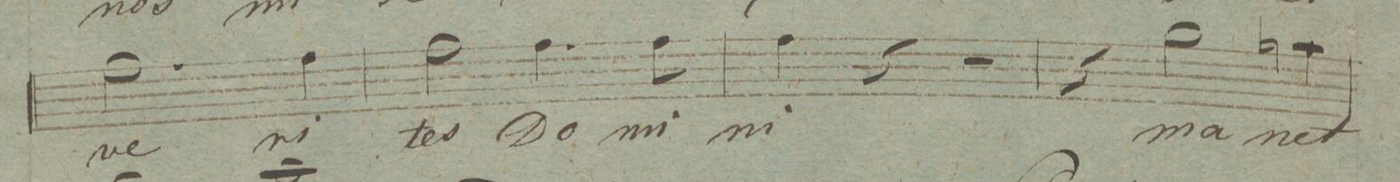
**kern	**text	**dynam
*I"Alto.	*	*
*clefC3	*	*
*k[b-]	*	*
*met(c|)	*	*
*M2/2	*	*
2.g\	ve-	.
4g\	-ri-	.
=42	=42	=42
2g\	-tes	.
4.g\	Do-	.
8g\	-mi-	.
=43	=43	=43
4g\	-ni	.
4r	.	.
2r	.	.
=44	=44	=44
4r	.	.
2a\	ma-	.
4bn\	-net	.
=45	=45	=45
*-	*-	*-
